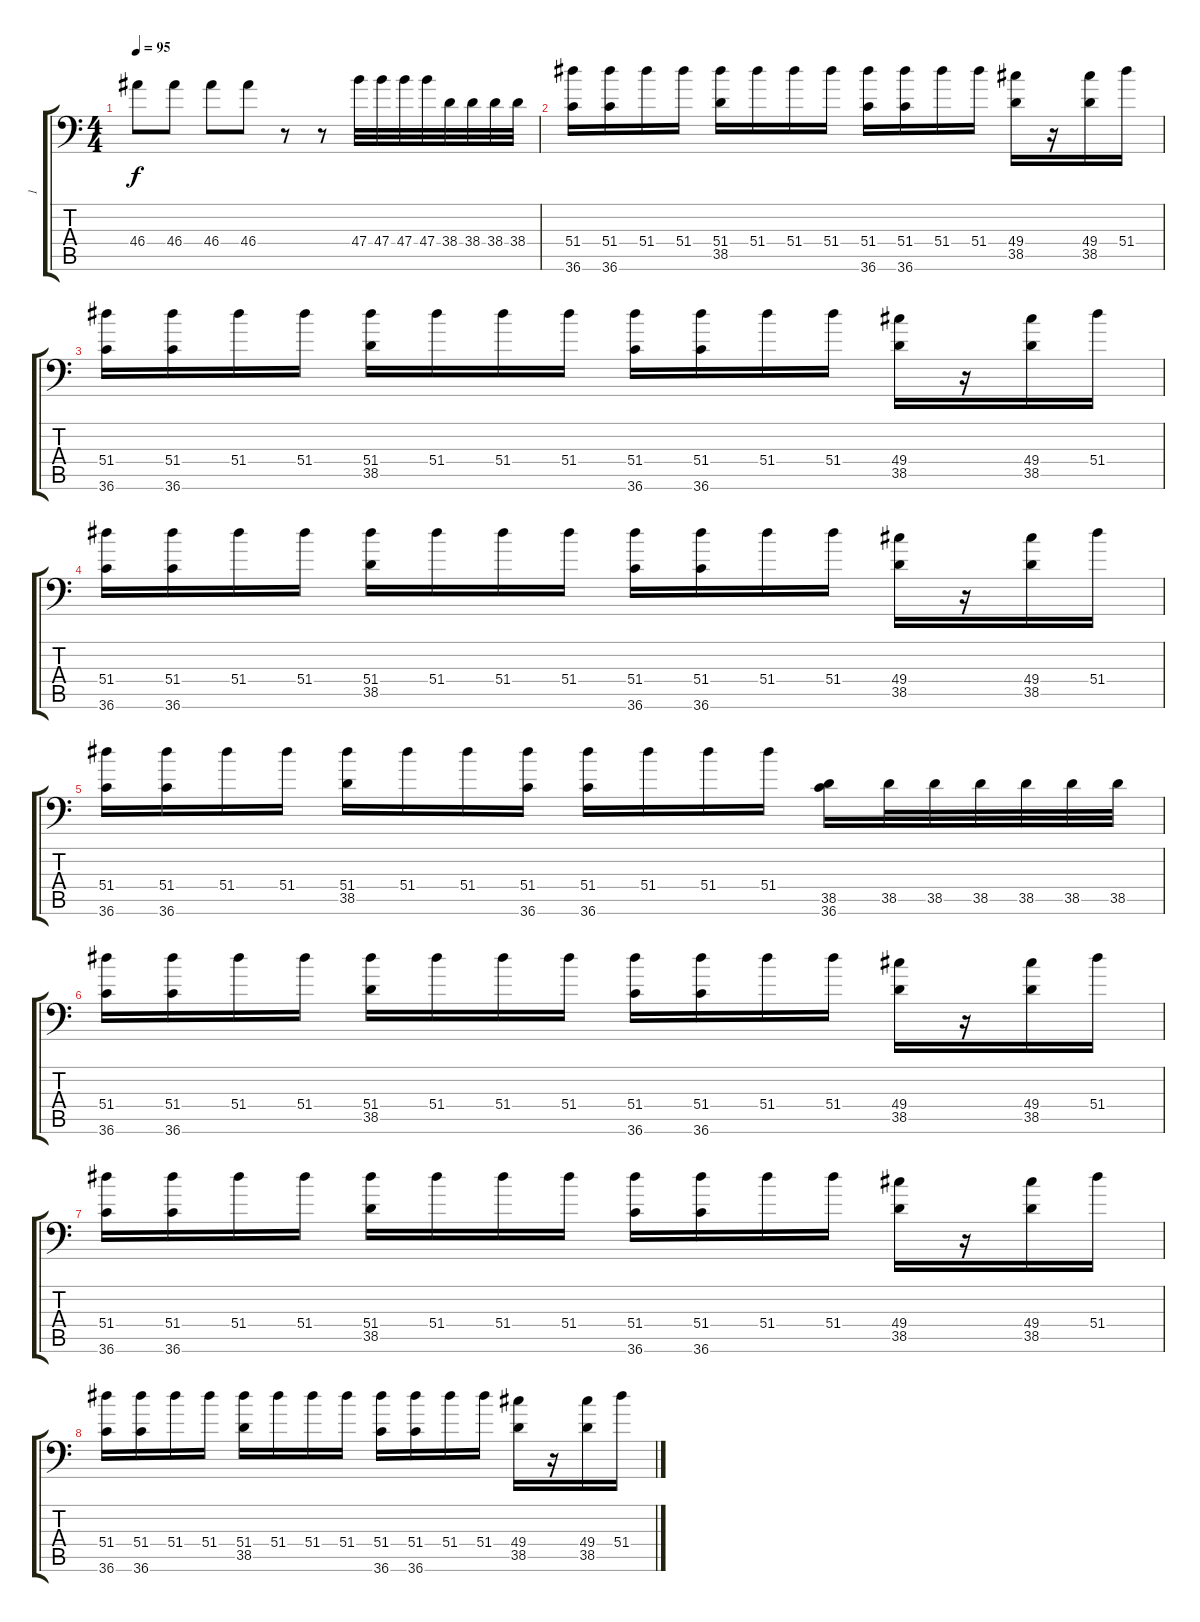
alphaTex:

\track (" 1" " 1") {instrument acousticgrandpiano}
\staff {score tabs}
\tuning (C-1 C-1 C-1 C-1 C-1 C-1) {hide}
\ts (4 4)
\tempo 95
\clef f4
\ks c
46.4.8{dy f} 46.4.8 46.4.8 46.4.8 r.8 r.8 47.4.32 47.4.32 47.4.32 47.4.32 38.4.32 38.4.32 38.4.32 38.4.32 |
(51.4 36.6).16 (51.4 36.6).16 51.4.16 51.4.16 (51.4 38.5).16 51.4.16 51.4.16 51.4.16 (51.4 36.6).16 (51.4 36.6).16 51.4.16 51.4.16 (49.4 38.5).16 r.16 (49.4 38.5).16 51.4.16 |
(51.4 36.6).16 (51.4 36.6).16 51.4.16 51.4.16 (51.4 38.5).16 51.4.16 51.4.16 51.4.16 (51.4 36.6).16 (51.4 36.6).16 51.4.16 51.4.16 (49.4 38.5).16 r.16 (49.4 38.5).16 51.4.16 |
(51.4 36.6).16 (51.4 36.6).16 51.4.16 51.4.16 (51.4 38.5).16 51.4.16 51.4.16 51.4.16 (51.4 36.6).16 (51.4 36.6).16 51.4.16 51.4.16 (49.4 38.5).16 r.16 (49.4 38.5).16 51.4.16 |
(51.4 36.6).16 (51.4 36.6).16 51.4.16 51.4.16 (51.4 38.5).16 51.4.16 51.4.16 (51.4 36.6).16 (51.4 36.6).16 51.4.16 51.4.16 51.4.16 (38.5 36.6).16 38.5.32 38.5.32 38.5.32 38.5.32 38.5.32 38.5.32 |
(51.4 36.6).16 (51.4 36.6).16 51.4.16 51.4.16 (51.4 38.5).16 51.4.16 51.4.16 51.4.16 (51.4 36.6).16 (51.4 36.6).16 51.4.16 51.4.16 (49.4 38.5).16 r.16 (49.4 38.5).16 51.4.16 |
(51.4 36.6).16 (51.4 36.6).16 51.4.16 51.4.16 (51.4 38.5).16 51.4.16 51.4.16 51.4.16 (51.4 36.6).16 (51.4 36.6).16 51.4.16 51.4.16 (49.4 38.5).16 r.16 (49.4 38.5).16 51.4.16 |
(51.4 36.6).16 (51.4 36.6).16 51.4.16 51.4.16 (51.4 38.5).16 51.4.16 51.4.16 51.4.16 (51.4 36.6).16 (51.4 36.6).16 51.4.16 51.4.16 (49.4 38.5).16 r.16 (49.4 38.5).16 51.4.16
